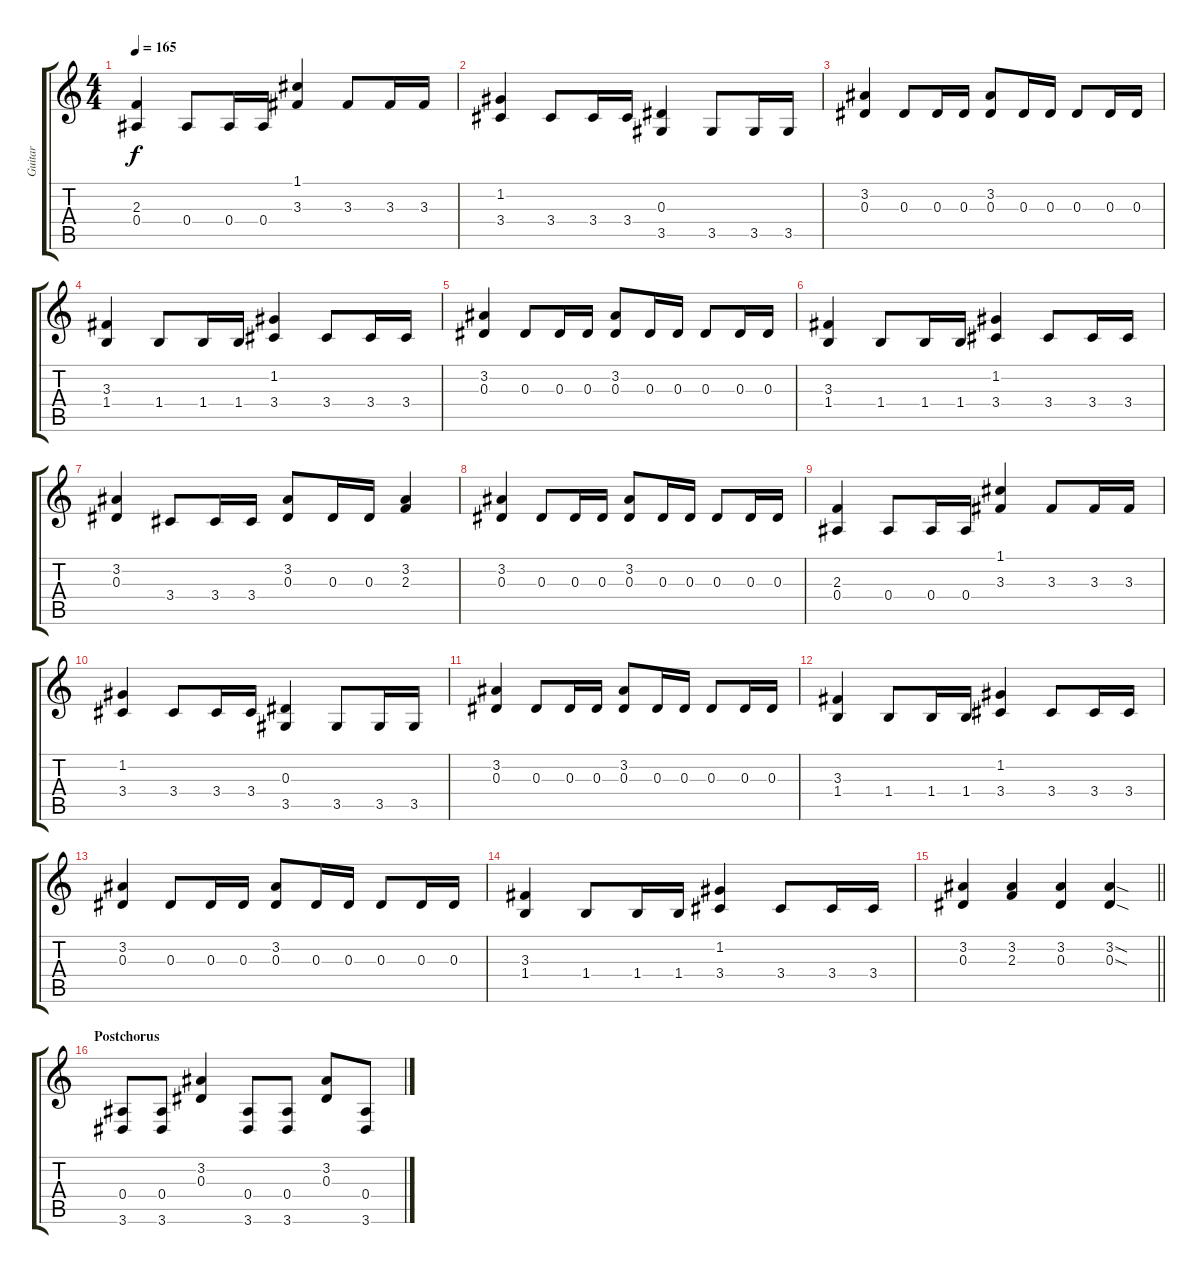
\track ("Guitar" "Guitar") {instrument distortionguitar}
\staff {score tabs}
\tuning (C4 G3 Eb3 Bb2 F2 C2) {hide}
\ts (4 4)
\tempo 165
\clef g2
\ks c
(2.3 0.4).4{dy f} 0.4.8 0.4.16 0.4.16 (1.1 3.3).4 3.3.8 3.3.16 3.3.16 |
(1.2 3.4).4 3.4.8 3.4.16 3.4.16 (0.3 3.5).4 3.5.8 3.5.16 3.5.16 |
(3.2 0.3).4 0.3.8 0.3.16 0.3.16 (3.2 0.3).8 0.3.16 0.3.16 0.3.8 0.3.16 0.3.16 |
(3.3 1.4).4 1.4.8 1.4.16 1.4.16 (1.2 3.4).4 3.4.8 3.4.16 3.4.16 |
(3.2 0.3).4 0.3.8 0.3.16 0.3.16 (3.2 0.3).8 0.3.16 0.3.16 0.3.8 0.3.16 0.3.16 |
(3.3 1.4).4 1.4.8 1.4.16 1.4.16 (1.2 3.4).4 3.4.8 3.4.16 3.4.16 |
(3.2 0.3).4 3.4.8 3.4.16 3.4.16 (3.2 0.3).8 0.3.16 0.3.16 (3.2 2.3).4 |
(3.2 0.3).4 0.3.8 0.3.16 0.3.16 (3.2 0.3).8 0.3.16 0.3.16 0.3.8 0.3.16 0.3.16 |
(2.3 0.4).4 0.4.8 0.4.16 0.4.16 (1.1 3.3).4 3.3.8 3.3.16 3.3.16 |
(1.2 3.4).4 3.4.8 3.4.16 3.4.16 (0.3 3.5).4 3.5.8 3.5.16 3.5.16 |
(3.2 0.3).4 0.3.8 0.3.16 0.3.16 (3.2 0.3).8 0.3.16 0.3.16 0.3.8 0.3.16 0.3.16 |
(3.3 1.4).4 1.4.8 1.4.16 1.4.16 (1.2 3.4).4 3.4.8 3.4.16 3.4.16 |
(3.2 0.3).4 0.3.8 0.3.16 0.3.16 (3.2 0.3).8 0.3.16 0.3.16 0.3.8 0.3.16 0.3.16 |
(3.3 1.4).4 1.4.8 1.4.16 1.4.16 (1.2 3.4).4 3.4.8 3.4.16 3.4.16 |
\barLineRight lightlight
(3.2 0.3).4 (3.2 2.3).4 (3.2 0.3).4 (3.2{sod} 0.3{sod}).4 |
\section ("" "Postchorus")
(0.4 3.6).8 (0.4 3.6).8 (3.2 0.3).4 (0.4 3.6).8 (0.4 3.6).8 (3.2 0.3).8 (0.4 3.6).8
